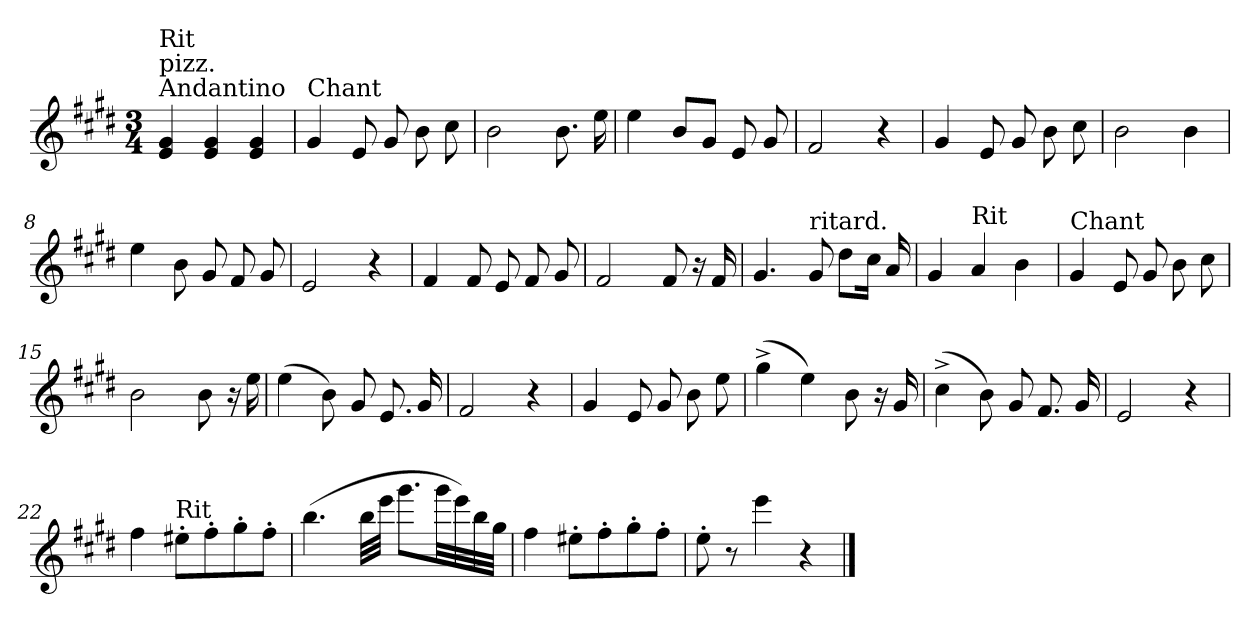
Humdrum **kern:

**kern
*part1
*staff1
*clefG2
*k[f#c#g#d#]
*E:
*M3/4
=1
!LO:TX:a:t=Andantino
!LO:TX:a:t=pizz.
!LO:TX:a:t=Rit
4e/ 4g#/
4e/ 4g#/
4e/ 4g#/
=2
!LO:TX:a:t=Chant
4g#/
8e/
8g#/
8b\
8cc#\
=3
2b\
8.b\
16ee\
=4
4ee\
8b/L
8g#/J
8e/
8g#/
=5
2f#/
4r
=6
4g#/
8e/
8g#/
8b\
8cc#\
!!LO:LB:g=z
=7
2b\
4b\
=8
4ee\
8b\
8g#/
8f#/
8g#/
=9
2e/
4r
=10
4f#/
8f#/
8e/
8f#/
8g#/
=11
2f#/
8f#/
16r
16f#/
=12
4.g#/
!LO:TX:a:t=ritard.
8g#/
8dd#\L
16cc#\Jk
16a/
=13
4g#/
!LO:TX:a:t=Rit
4a/
4b\
!!LO:LB:g=z
=14
!LO:TX:a:t=Chant
4g#/
8e/
8g#/
8b\
8cc#\
=15
2b\
8b\
16r
16ee\
=16
(>4ee\
8b\)
8g#/
8.e/
16g#/
=17
2f#/
4r
=18
4g#/
8e/
8g#/
8b\
8ee\
=19
(>4gg#^>\
4ee\)
8b\
16r
16g#/
!!LO:LB:g=z
=20
(>4cc#^>\
8b\)
8g#/
8.f#/
16g#/
=21
2e/
4r
=22
4ff#\
!LO:TX:a:t=Rit
8ee#X'>\L
8ff#'>\
8gg#'>\
8ff#'>\J
=23
(>4.bb\
32bb\LLL
32eee\JJJ
8.ggg#\L
32ggg#\LL
32eee\)
32bb\
32gg#\JJJ
=24
4ff#\
8ee#X'>\L
8ff#'>\
8gg#'>\
8ff#'>\J
=25
8ee'>\
8r
4eee\
4r
==
*-
